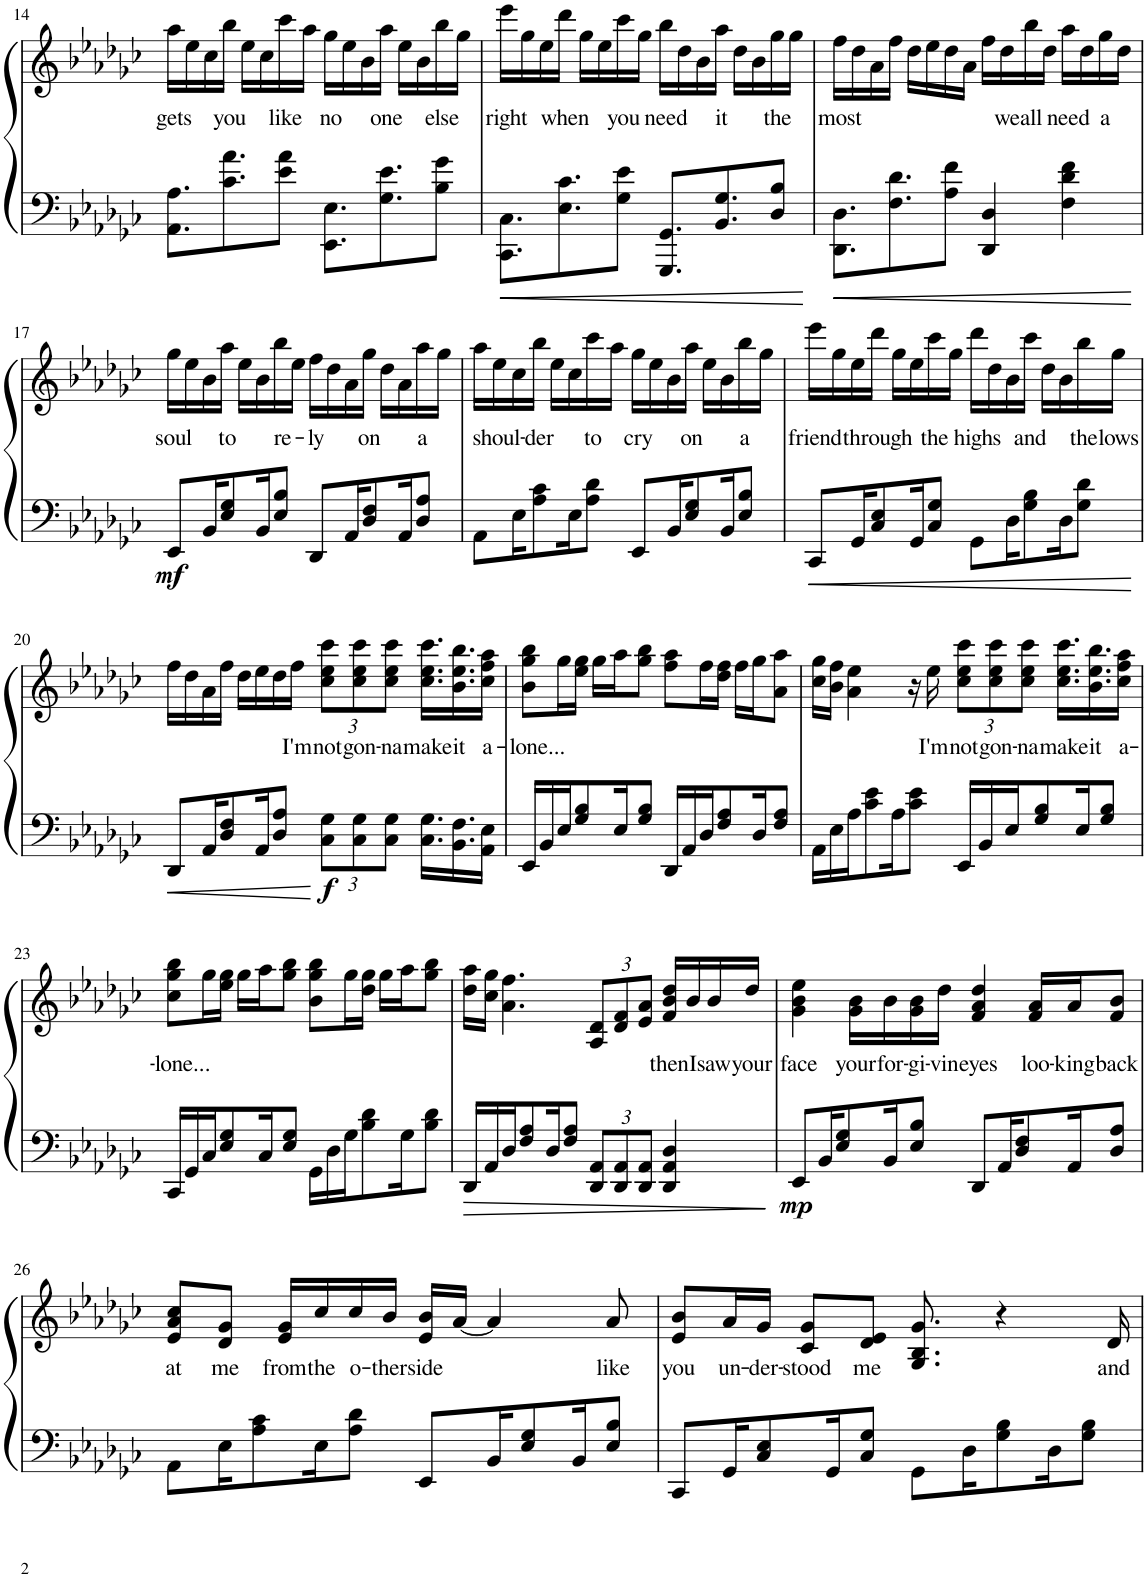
**kern	**kern	**text	**dynam
*part1	*part1	*part1	*part1
*staff2	*staff1	*staff1	*staff1/2
*I"Piano	*	*	*
*I'Pno.	*	*	*
!!LO:PB:g=z
*clefF4	*clefG2	*	*
*k[b-e-a-d-g-c-]	*k[b-e-a-d-g-c-]	*	*
*M4/4	*M4/4	*	*
=14	=14	=14	=14
!	!	!LO:LY:b	!
8.AA-\ 8.A-\L	16aa-\LL	gets	.
.	16ee-\	.	.
.	16cc-\	.	.
!	!	!LO:LY:b	!
8.c-\ 8.a-\	16bb-\JJ	you	.
.	16ee-\LL	.	.
.	16cc-\	.	.
!	!	!LO:LY:b	!
8e-\ 8a-\J	16ccc-\	like	.
.	16aa-\JJ	.	.
!	!	!LO:LY:b	!
8.EE-\ 8.E-\L	16gg-\LL	no	.
.	16ee-\	.	.
.	16b-\	.	.
!	!	!LO:LY:b	!
8.G-\ 8.e-\	16aa-\JJ	one	.
.	16ee-\LL	.	.
.	16b-\	.	.
!	!	!LO:LY:b	!
8B-\ 8g-\J	16bb-\	else	.
.	16gg-\JJ	.	.
=15	=15	=15	=15
!	!	!LO:LY:b	!
8.CC-\ 8.C-\L	16eee-\LL	right	.
.	16gg-\	.	.
.	16ee-\	.	.
!	!	!LO:LY:b	!
8.E-\ 8.c-\	16ddd-\JJ	when	.
.	16gg-\LL	.	.
.	16ee-\	.	.
!	!	!LO:LY:b	!
8G-\ 8e-\J	16ccc-\	you	.
.	16gg-\JJ	.	.
!	!	!LO:LY:b	!
8.GGG-/ 8.GG-/L	16bb-\LL	need	.
.	16dd-\	.	.
.	16b-\	.	.
!	!	!LO:LY:b	!
8.BB-/ 8.G-/	16aa-\JJ	it	.
.	16dd-\LL	.	.
.	16b-\	.	.
!	!	!LO:LY:b	!
8D-/ 8B-/J	16gg-\	the	.
.	16gg-\JJ	.	.
=16	=16	=16	=16
!	!	!LO:LY:b	!
8.DD-\ 8.D-\L	16ff\LL	most	.
.	16dd-\	.	.
.	16a-\	.	.
8.F\ 8.d-\	16ff\JJ	.	.
.	16dd-\LL	.	.
.	16ee-\	.	.
8A-\ 8f\J	16dd-\	.	.
.	16a-\JJ	.	.
4DD-/ 4D-/	16ff\LL	.	.
!	!	!LO:LY:b	!
.	16dd-\	we	.
!	!	!LO:LY:b	!
.	16bb-\	all	.
.	16dd-\JJ	.	.
!	!	!LO:LY:b	!
4F\ 4d-\ 4f\	16aa-\LL	need	.
.	16dd-\	.	.
!	!	!LO:LY:b	!
.	16gg-\	a	.
.	16dd-\JJ	.	.
!!LO:LB:g=z
=17	=17	=17	=17
!	!	!LO:LY:b	!LO:DY:b=2
8EE-/L	16gg-\LL	soul	mf
.	16ee-\	.	.
16BB-/K	16b-\	.	.
!	!	!LO:LY:b	!
8E-/ 8G-/	16aa-\JJ	to	.
.	16ee-\LL	.	.
16BB-/K	16b-\	.	.
!	!	!LO:LY:b	!
8E-/ 8B-/J	16bb-\	re-	.
.	16ee-\JJ	.	.
!	!	!LO:LY:b	!
8DD-/L	16ff\LL	-ly	.
.	16dd-\	.	.
16AA-/K	16a-\	.	.
!	!	!LO:LY:b	!
8D-/ 8F/	16gg-\JJ	on	.
.	16dd-\LL	.	.
16AA-/K	16a-\	.	.
!	!	!LO:LY:b	!
8D-/ 8A-/J	16aa-\	a	.
.	16gg-\JJ	.	.
=18	=18	=18	=18
!	!	!LO:LY:b	!
8AA-\L	16aa-\LL	shoul-	.
.	16ee-\	.	.
16E-\K	16cc-\	.	.
!	!	!LO:LY:b	!
8A-\ 8c-\	16bb-\JJ	-der	.
.	16ee-\LL	.	.
16E-\K	16cc-\	.	.
!	!	!LO:LY:b	!
8A-\ 8d-\J	16ccc-\	to	.
.	16aa-\JJ	.	.
!	!	!LO:LY:b	!
8EE-/L	16gg-\LL	cry	.
.	16ee-\	.	.
16BB-/K	16b-\	.	.
!	!	!LO:LY:b	!
8E-/ 8G-/	16aa-\JJ	on	.
.	16ee-\LL	.	.
16BB-/K	16b-\	.	.
!	!	!LO:LY:b	!
8E-/ 8B-/J	16bb-\	a	.
.	16gg-\JJ	.	.
=19	=19	=19	=19
!	!	!LO:LY:b	!
8CC-/L	16eee-\LL	friend	.
.	16gg-\	.	.
16GG-/K	16ee-\	.	.
!	!	!LO:LY:b	!
8C-/ 8E-/	16ddd-\JJ	through	.
.	16gg-\LL	.	.
16GG-/K	16ee-\	.	.
!	!	!LO:LY:b	!
8C-/ 8G-/J	16ccc-\	the	.
.	16gg-\JJ	.	.
!	!	!LO:LY:b	!
8GG-\L	16ddd-\LL	highs	.
.	16dd-\	.	.
16D-\K	16b-\	.	.
!	!	!LO:LY:b	!
8G-\ 8B-\	16ccc-\JJ	and	.
.	16dd-\LL	.	.
16D-\K	16b-\	.	.
!	!	!LO:LY:b	!
8G-\ 8d-\J	16bb-\	the	.
!	!	!LO:LY:b	!
.	16gg-\JJ	lows	.
!!LO:LB:g=z
=20	=20	=20	=20
8DD-/L	16ff\LL	.	.
.	16dd-\	.	.
16AA-/K	16a-\	.	.
8D-/ 8F/	16ff\JJ	.	.
.	16dd-\LL	.	.
16AA-/K	16ee-\	.	.
8D-/ 8A-/J	16dd-\	.	.
!	!	!LO:LY:b	!
.	16ff\JJ	I'm	.
*Xbrackettup	*Xbrackettup	*	*
!	!	!LO:LY:b	!LO:DY:b=2
12C-\ 12G-\L	12cc-\ 12ee-\ 12ccc-\L	not	f
!	!	!LO:LY:b	!
12C-\ 12G-\	12cc-\ 12ee-\ 12ccc-\	gon-	.
!	!	!LO:LY:b	!
12C-\ 12G-\J	12cc-\ 12ee-\ 12ccc-\J	-na	.
!	!	!LO:LY:b	!
16.C-\ 16.G-\LL	16.cc-\ 16.ee-\ 16.ccc-\LL	make	.
!	!	!LO:LY:b	!
16.BB-\ 16.F\	16.b-\ 16.ee-\ 16.bb-\	it	.
!	!	!LO:LY:b	!
16AA-\ 16E-\JJ	16cc-\ 16ff\ 16aa-\JJ	a-	.
=21	=21	=21	=21
!	!	!LO:LY:b	!
16EE-/LL	8b-\ 8gg-\ 8bb-\L	-lone...	.
16BB-/	.	.	.
16E-/J	16gg-\L	.	.
8G-/ 8B-/	16ee-\ 16gg-\JJ	.	.
.	16gg-\LL	.	.
16E-/K	16aa-\J	.	.
8G-/ 8B-/J	8gg-\ 8bb-\J	.	.
16DD-/LL	8ff\ 8aa-\L	.	.
16AA-/	.	.	.
16D-/J	16ff\L	.	.
8F/ 8A-/	16dd-\ 16ff\JJ	.	.
.	16ff\LL	.	.
16D-/K	16gg-\J	.	.
8F/ 8A-/J	8a-\ 8aa-\J	.	.
=22	=22	=22	=22
16AA-\LL	16cc-\ 16gg-\LL	.	.
16E-\	16b-\ 16ff\JJ	.	.
16A-\J	4a-\ 4ee-\	.	.
8c-\ 8e-\	.	.	.
16A-\K	.	.	.
8c-\ 8e-\J	16r	.	.
!	!	!LO:LY:b	!
.	16ee-\	I'm	.
!	!	!LO:LY:b	!
16EE-/LL	12cc-\ 12ee-\ 12ccc-\L	not	.
16BB-/	.	.	.
!	!	!LO:LY:b	!
.	12cc-\ 12ee-\ 12ccc-\	gon-	.
16E-/J	.	.	.
!	!	!LO:LY:b	!
.	12cc-\ 12ee-\ 12ccc-\J	-na	.
8G-/ 8B-/	.	.	.
!	!	!LO:LY:b	!
.	16.cc-\ 16.ee-\ 16.ccc-\LL	make	.
16E-/K	.	.	.
!	!	!LO:LY:b	!
.	16.b-\ 16.ee-\ 16.bb-\	it	.
8G-/ 8B-/J	.	.	.
!	!	!LO:LY:b	!
.	16cc-\ 16ff\ 16aa-\JJ	a-	.
!!LO:LB:g=z
=23	=23	=23	=23
!	!	!LO:LY:b	!
16CC-/LL	8cc-\ 8gg-\ 8bb-\L	-lone...	.
16GG-/	.	.	.
16C-/J	16gg-\L	.	.
8E-/ 8G-/	16ee-\ 16gg-\JJ	.	.
.	16gg-\LL	.	.
16C-/K	16aa-\J	.	.
8E-/ 8G-/J	8gg-\ 8bb-\J	.	.
16GG-\LL	8b-\ 8gg-\ 8bb-\L	.	.
16D-\	.	.	.
16G-\J	16gg-\L	.	.
8B-\ 8d-\	16dd-\ 16gg-\JJ	.	.
.	16gg-\LL	.	.
16G-\K	16aa-\J	.	.
8B-\ 8d-\J	8gg-\ 8bb-\J	.	.
=24	=24	=24	=24
16DD-/LL	16dd-\ 16aa-\LL	.	.
16AA-/	16cc-\ 16gg-\JJ	.	.
16D-/J	4.a-\ 4.ff\	.	.
8F/ 8A-/	.	.	.
16D-/K	.	.	.
8F/ 8A-/J	.	.	.
12DD-/ 12AA-/L	12A-/ 12d-/L	.	.
12DD-/ 12AA-/	12d-/ 12f/	.	.
12DD-/ 12AA-/J	12e-/ 12a-/J	.	.
!	!	!LO:LY:b	!
4DD-/ 4AA-/ 4D-/	16f/ 16b-/ 16dd-/LL	then	.
!	!	!LO:LY:b	!
.	16b-/	I	.
!	!	!LO:LY:b	!
.	16b-/	saw	.
!	!	!LO:LY:b	!
.	16dd-/JJ	your	.
=25	=25	=25	=25
!	!	!LO:LY:b	!LO:DY:b=2
8EE-/L	4g-\ 4b-\ 4ee-\	face	mp
16BB-/K	.	.	.
8E-/ 8G-/	.	.	.
!	!	!LO:LY:b	!
.	16g-\ 16b-\LL	your	.
!	!	!LO:LY:b	!
16BB-/K	16b-\	for-	.
!	!	!LO:LY:b	!
8E-/ 8B-/J	16g-\ 16b-\	-gi-	.
!	!	!LO:LY:b	!
.	16dd-\JJ	-vin	.
!	!	!LO:LY:b	!
8DD-/L	4f/ 4a-/ 4dd-/	eyes	.
16AA-/K	.	.	.
8D-/ 8F/	.	.	.
!	!	!LO:LY:b	!
.	16f/ 16a-/LL	loo-	.
!	!	!LO:LY:b	!
16AA-/K	16a-/J	-king	.
!	!	!LO:LY:b	!
8D-/ 8A-/J	8f/ 8b-/J	back	.
!!LO:LB:g=z
=26	=26	=26	=26
!	!	!LO:LY:b	!
8AA-\L	8e-/ 8a-/ 8cc-/L	at	.
!	!	!LO:LY:b	!
16E-\K	8d-/ 8g-/J	me	.
8A-\ 8c-\	.	.	.
!	!	!LO:LY:b	!
.	16e-/ 16g-/LL	from	.
!	!	!LO:LY:b	!
16E-\K	16cc-/	the	.
!	!	!LO:LY:b	!
8A-\ 8d-\J	16cc-/	o-	.
!	!	!LO:LY:b	!
.	16b-/JJ	-ther	.
!	!	!LO:LY:b	!
8EE-/L	16e-/ 16b-/LL	side	.
.	[16a-/JJ	.	.
16BB-/K	4a-/]	.	.
8E-/ 8G-/	.	.	.
16BB-/K	.	.	.
!	!	!LO:LY:b	!
8E-/ 8B-/J	8a-/	like	.
=27	=27	=27	=27
!	!	!LO:LY:b	!
8CC-/L	8e-/ 8b-/L	you	.
!	!	!LO:LY:b	!
16GG-/K	16a-/L	un-	.
!	!	!LO:LY:b	!
8C-/ 8E-/	16g-/JJ	-der-	.
!	!	!LO:LY:b	!
.	8c-/ 8g-/L	-stood	.
16GG-/K	.	.	.
!	!	!LO:LY:b	!
8C-/ 8G-/J	8d-/ 8e-/J	me	.
8GG-\L	8.G-/ 8.B-/ 8.g-/	.	.
16D-\K	.	.	.
8G-\ 8B-\	4r	.	.
16D-\K	.	.	.
8G-\ 8B-\J	.	.	.
!	!	!LO:LY:b	!
.	16d-/	and	.
=	=	=	=
*-	*-	*-	*-
